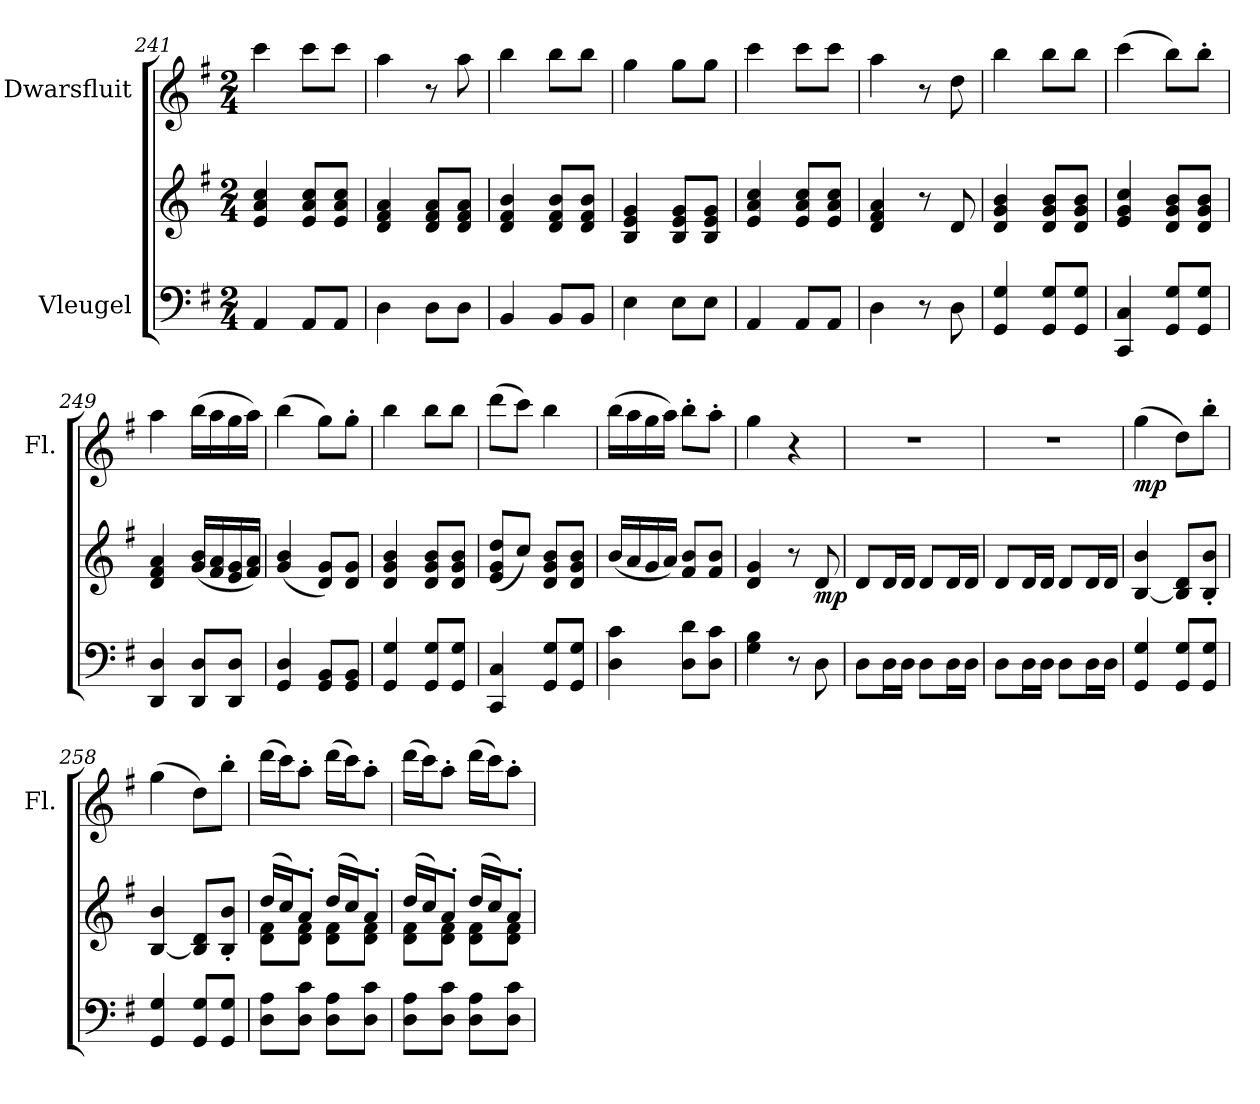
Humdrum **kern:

**kern	**kern	**dynam	**kern	**dynam
*part2	*part2	*part2	*part1	*part1
*staff3	*staff2	*staff2/3	*staff1	*staff1
*I"Vleugel	*	*	*I"Dwarsfluit	*
*	*	*	*I'Fl.	*
!!LO:PB:g=z
*clefF4	*clefG2	*	*clefG2	*
*k[f#]	*k[f#]	*	*k[f#]	*
*M2/4	*M2/4	*	*M2/4	*
=241	=241	=241	=241	=241
4AA/	4e/ 4a/ 4cc/	.	4ccc\	.
8AA/L	8e/ 8a/ 8cc/L	.	8ccc\L	.
8AA/J	8e/ 8a/ 8cc/J	.	8ccc\J	.
=242	=242	=242	=242	=242
4D\	4d/ 4f#/ 4a/	.	4aa\	.
8D\L	8d/ 8f#/ 8a/L	.	8r	.
8D\J	8d/ 8f#/ 8a/J	.	8aa\	.
=243	=243	=243	=243	=243
4BB/	4d/ 4f#/ 4b/	.	4bb\	.
8BB/L	8d/ 8f#/ 8b/L	.	8bb\L	.
8BB/J	8d/ 8f#/ 8b/J	.	8bb\J	.
=244	=244	=244	=244	=244
4E\	4B/ 4e/ 4g/	.	4gg\	.
8E\L	8B/ 8e/ 8g/L	.	8gg\L	.
8E\J	8B/ 8e/ 8g/J	.	8gg\J	.
=245	=245	=245	=245	=245
4AA/	4e/ 4a/ 4cc/	.	4ccc\	.
8AA/L	8e/ 8a/ 8cc/L	.	8ccc\L	.
8AA/J	8e/ 8a/ 8cc/J	.	8ccc\J	.
=246	=246	=246	=246	=246
4D\	4d/ 4f#/ 4a/	.	4aa\	.
8r	8r	.	8r	.
8D\	8d/	.	8dd\	.
=247	=247	=247	=247	=247
4GG/ 4G/	4d/ 4g/ 4b/	.	4bb\	.
8GG/ 8G/L	8d/ 8g/ 8b/L	.	8bb\L	.
8GG/ 8G/J	8d/ 8g/ 8b/J	.	8bb\J	.
=248	=248	=248	=248	=248
4CC/ 4C/	4e/ 4g/ 4cc/	.	(4ccc\	.
8GG/ 8G/L	8d/ 8g/ 8b/L	.	8bb\L)	.
8GG/ 8G/J	8d/ 8g/ 8b/J	.	8bb'\J	.
!!LO:LB:g=z
=249	=249	=249	=249	=249
4DD/ 4D/	4d/ 4f#/ 4a/	.	4aa\	.
8DD/ 8D/L	(16g/ 16b/LL	.	(16bb\LL	.
.	16f#/ 16a/	.	16aa\	.
8DD/ 8D/J	16e/ 16g/	.	16gg\	.
.	16f#/ 16a/JJ)	.	16aa\JJ)	.
=250	=250	=250	=250	=250
4GG/ 4D/	(4g/ 4b/	.	(4bb\	.
8GG/ 8BB/L	8d/ 8g/L)	.	8gg\L)	.
8GG/ 8BB/J	8d/ 8g/J	.	8gg'\J	.
=251	=251	=251	=251	=251
4GG/ 4G/	4d/ 4g/ 4b/	.	4bb\	.
8GG/ 8G/L	8d/ 8g/ 8b/L	.	8bb\L	.
8GG/ 8G/J	8d/ 8g/ 8b/J	.	8bb\J	.
=252	=252	=252	=252	=252
4CC/ 4C/	(8e/ 8g/ 8dd/L	.	(8ddd\L	.
.	8cc/J)	.	8ccc\J)	.
8GG/ 8G/L	8d/ 8g/ 8b/L	.	4bb\	.
8GG/ 8G/J	8d/ 8g/ 8b/J	.	.	.
=253	=253	=253	=253	=253
4D\ 4c\	(16b/LL	.	(16bb\LL	.
.	16a/	.	16aa\	.
.	16g/	.	16gg\	.
.	16a/JJ)	.	16aa\JJ)	.
8D\ 8d\L	8f#/ 8b/L	.	8bb'\L	.
8D\ 8c\J	8f#/ 8b/J	.	8aa'\J	.
=254	=254	=254	=254	=254
4G\ 4B\	4d/ 4g/	.	4gg\	.
8r	8r	.	4r	.
!	!	!LO:DY:b	!	!
8D\	8d/	mp	.	.
=255	=255	=255	=255	=255
8D\L	8d/L	.	2r	.
16D\L	16d/L	.	.	.
16D\JJ	16d/JJ	.	.	.
8D\L	8d/L	.	.	.
16D\L	16d/L	.	.	.
16D\JJ	16d/JJ	.	.	.
!!LO:LB:g=z
=256	=256	=256	=256	=256
8D\L	8d/L	.	2r	.
16D\L	16d/L	.	.	.
16D\JJ	16d/JJ	.	.	.
8D\L	8d/L	.	.	.
16D\L	16d/L	.	.	.
16D\JJ	16d/JJ	.	.	.
=257	=257	=257	=257	=257
!	!	!	!	!LO:DY:b
4GG/ 4G/	[4B/ 4b/	.	(4gg\	mp
8GG/ 8G/L	8B/] 8d/L	.	8dd\L)	.
8GG/ 8G/J	8B/' 8b/'J	.	8bb'\J	.
=258	=258	=258	=258	=258
4GG/ 4G/	[4B/ 4b/	.	(4gg\	.
8GG/ 8G/L	8B/] 8d/L	.	8dd\L)	.
8GG/ 8G/J	8B/' 8b/'J	.	8bb'\J	.
=259	=259	=259	=259	=259
*	*^	*	*	*
8D\ 8A\L	(16dd/LL	8d\ 8f#\L	.	(16ddd\LL	.
.	16cc/J)	.	.	16ccc\J)	.
8D\ 8c\J	8a'/J	8d\ 8f#\J	.	8aa'\J	.
8D\ 8A\L	(16dd/LL	8d\ 8f#\L	.	(16ddd\LL	.
.	16cc/J)	.	.	16ccc\J)	.
8D\ 8c\J	8a'/J	8d\ 8f#\J	.	8aa'\J	.
=260	=260	=260	=260	=260	=260
8D\ 8A\L	(16dd/LL	8d\ 8f#\L	.	(16ddd\LL	.
.	16cc/J)	.	.	16ccc\J)	.
8D\ 8c\J	8a'/J	8d\ 8f#\J	.	8aa'\J	.
8D\ 8A\L	(16dd/LL	8d\ 8f#\L	.	(16ddd\LL	.
.	16cc/J)	.	.	16ccc\J)	.
8D\ 8c\J	8a'/J	8d\ 8f#\J	.	8aa'\J	.
*	*v	*v	*	*	*
=	=	=	=	=
*-	*-	*-	*-	*-
